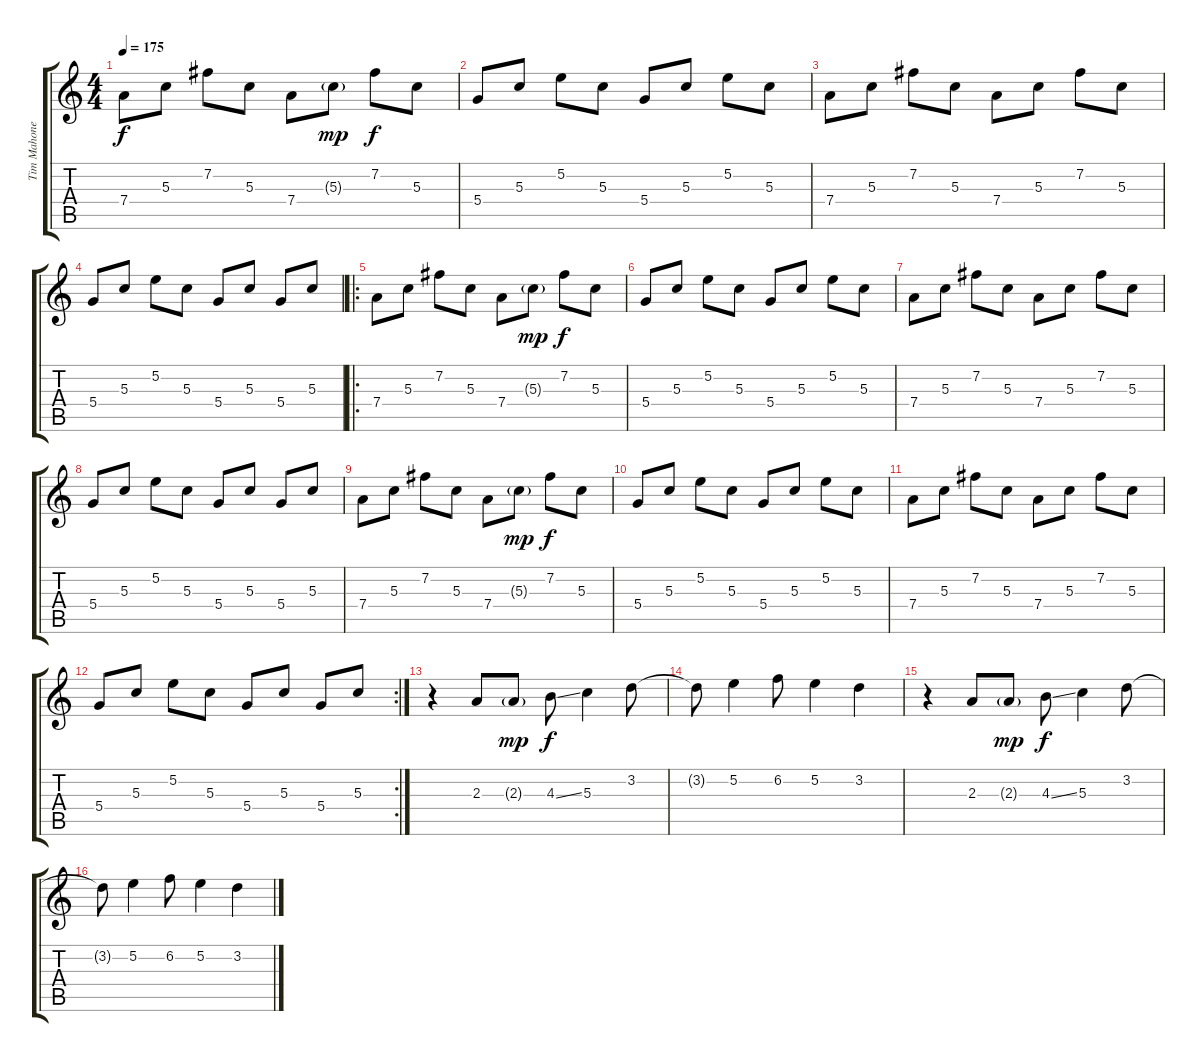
\track ("Tim Mahoney Guitar 1" "Tim Mahone") {instrument overdrivenguitar}
\staff {score tabs}
\tuning (E4 B3 G3 D3 A2 E2) {hide}
\ts (4 4)
\tempo 175
\clef g2
\ks c
7.4.8{dy f} 5.3.8 7.2.8 5.3.8 7.4.8 5.3{g}.8{dy mp} 7.2.8{dy f} 5.3.8 |
5.4.8 5.3.8 5.2.8 5.3.8 5.4.8 5.3.8 5.2.8 5.3.8 |
7.4.8 5.3.8 7.2.8 5.3.8 7.4.8 5.3.8 7.2.8 5.3.8 |
5.4.8 5.3.8 5.2.8 5.3.8 5.4.8 5.3.8 5.4.8 5.3.8 |
\ro
7.4.8 5.3.8 7.2.8 5.3.8 7.4.8 5.3{g}.8{dy mp} 7.2.8{dy f} 5.3.8 |
5.4.8 5.3.8 5.2.8 5.3.8 5.4.8 5.3.8 5.2.8 5.3.8 |
7.4.8 5.3.8 7.2.8 5.3.8 7.4.8 5.3.8 7.2.8 5.3.8 |
5.4.8 5.3.8 5.2.8 5.3.8 5.4.8 5.3.8 5.4.8 5.3.8 |
7.4.8 5.3.8 7.2.8 5.3.8 7.4.8 5.3{g}.8{dy mp} 7.2.8{dy f} 5.3.8 |
5.4.8 5.3.8 5.2.8 5.3.8 5.4.8 5.3.8 5.2.8 5.3.8 |
7.4.8 5.3.8 7.2.8 5.3.8 7.4.8 5.3.8 7.2.8 5.3.8 |
\rc 2
5.4.8 5.3.8 5.2.8 5.3.8 5.4.8 5.3.8 5.4.8 5.3.8 |
r.4 2.3.8 2.3{g}.8{dy mp} 4.3{ss}.8{dy f} 5.3.4 3.2.8 |
3.2{t}.8 5.2.4 6.2.8 5.2.4 3.2.4 |
r.4 2.3.8 2.3{g}.8{dy mp} 4.3{ss}.8{dy f} 5.3.4 3.2.8 |
3.2{t}.8 5.2.4 6.2.8 5.2.4 3.2.4
